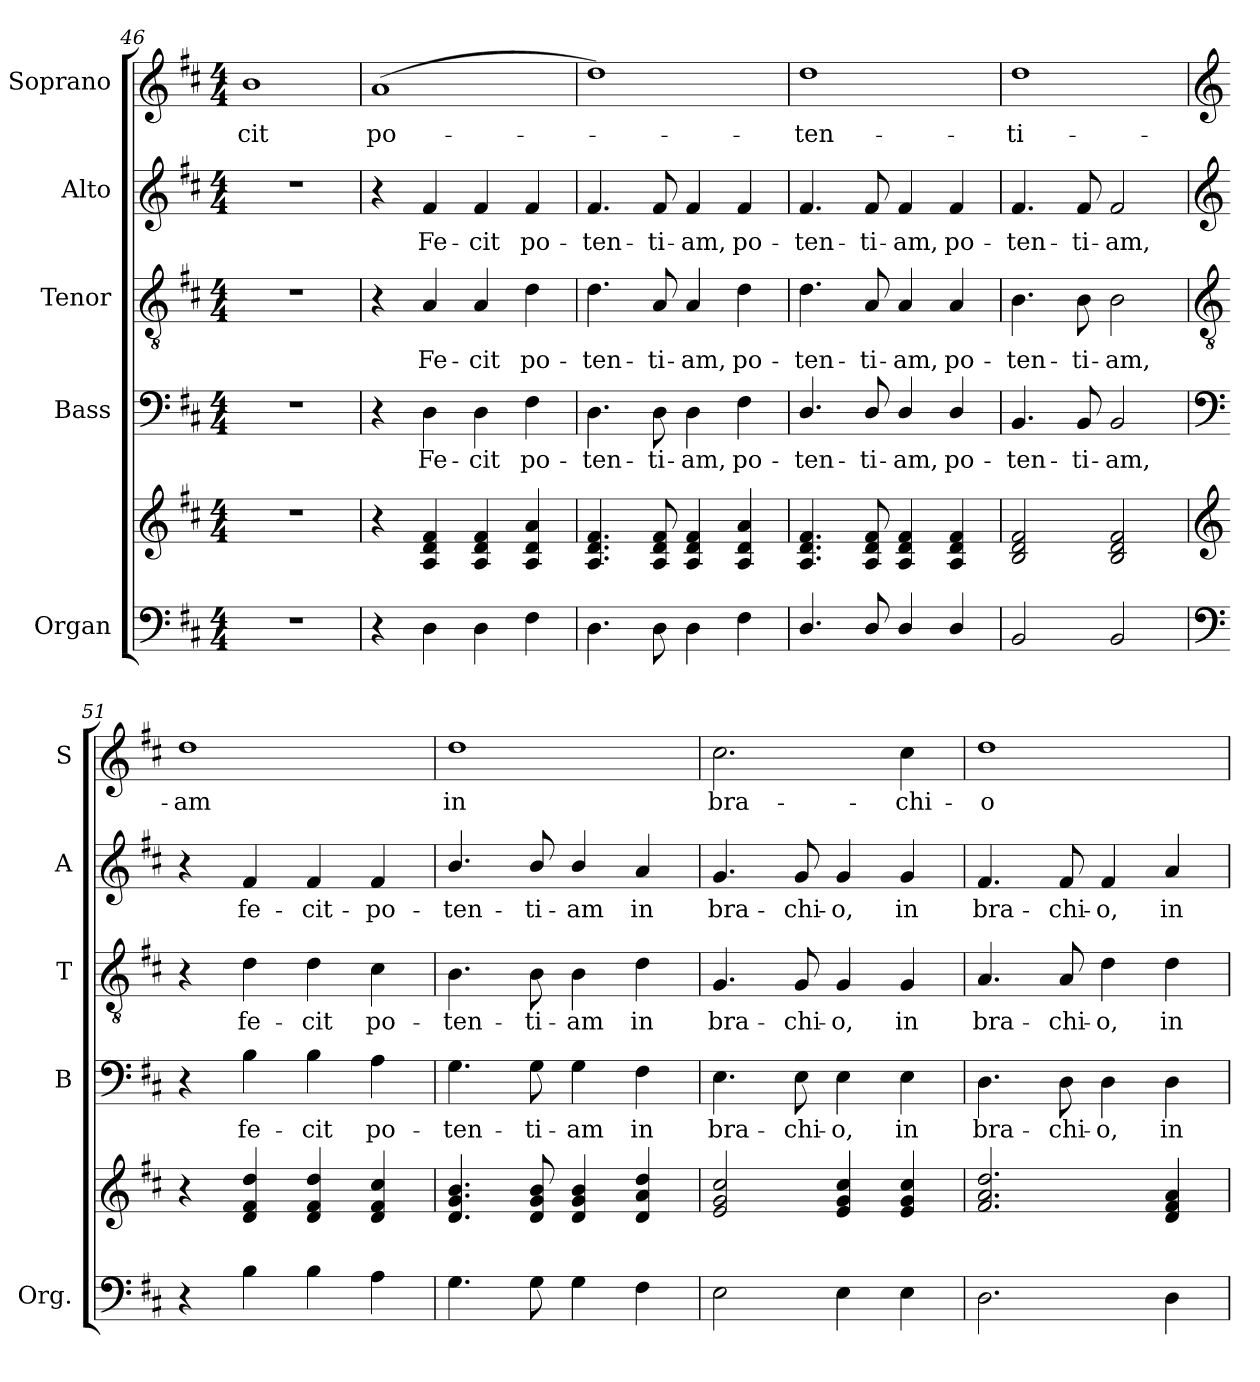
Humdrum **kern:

**kern	**kern	**kern	**text	**kern	**text	**kern	**text	**kern	**text
*part5	*part5	*part4	*part4	*part3	*part3	*part2	*part2	*part1	*part1
*staff6	*staff5	*staff4	*staff4	*staff3	*staff3	*staff2	*staff2	*staff1	*staff1
*I"Organ	*	*I"Bass	*	*I"Tenor	*	*I"Alto	*	*I"Soprano	*
*I'Org.	*	*I'B	*	*I'T	*	*I'A	*	*I'S	*
*clefF4	*clefG2	*clefF4	*	*clefGv2	*	*clefG2	*	*clefG2	*
*k[f#c#]	*k[f#c#]	*k[f#c#]	*	*k[f#c#]	*	*k[f#c#]	*	*k[f#c#]	*
*M4/4	*M4/4	*M4/4	*	*M4/4	*	*M4/4	*	*M4/4	*
=46	=46	=46	=46	=46	=46	=46	=46	=46	=46
1r	1r	1r	.	1r	.	1r	.	1b	cit
=47	=47	=47	=47	=47	=47	=47	=47	=47	=47
4r	4r	4r	.	4r	.	4r	.	(1a	po-
4D\	4A/ 4d/ 4f#/	4D\	Fe-	4A/	Fe-	4f#/	Fe-	.	.
4D\	4A/ 4d/ 4f#/	4D\	cit	4A/	cit	4f#/	cit	.	.
4F#\	4A/ 4d/ 4a/	4F#\	po-	4d\	po-	4f#/	po-	.	.
=48	=48	=48	=48	=48	=48	=48	=48	=48	=48
4.D\	4.A/ 4.d/ 4.f#/	4.D\	ten-	4.d\	ten-	4.f#/	ten-	1dd)	.
8D\	8A/ 8d/ 8f#/	8D\	ti-	8A/	ti-	8f#/	ti-	.	.
4D\	4A/ 4d/ 4f#/	4D\	am,	4A/	am,	4f#/	am,	.	.
4F#\	4A/ 4d/ 4a/	4F#\	po-	4d\	po-	4f#/	po-	.	.
=49	=49	=49	=49	=49	=49	=49	=49	=49	=49
4.D/	4.A/ 4.d/ 4.f#/	4.D/	ten-	4.d\	ten-	4.f#/	ten-	1dd	ten-
8D/	8A/ 8d/ 8f#/	8D/	ti-	8A/	ti-	8f#/	ti-	.	.
4D/	4A/ 4d/ 4f#/	4D/	am,	4A/	am,	4f#/	am,	.	.
4D/	4A/ 4d/ 4f#/	4D/	po-	4A/	po-	4f#/	po-	.	.
=50	=50	=50	=50	=50	=50	=50	=50	=50	=50
2BB/	2B/ 2d/ 2f#/	4.BB/	ten-	4.B\	ten-	4.f#/	ten-	1dd	ti-
.	.	8BB/	ti-	8B\	ti-	8f#/	ti-	.	.
2BB/	2B/ 2d/ 2f#/	2BB/	am,	2B\	am,	2f#/	am,	.	.
!!LO:LB:g=z
=51	=51	=51	=51	=51	=51	=51	=51	=51	=51
*clefF4	*clefG2	*clefF4	*	*clefGv2	*	*clefG2	*	*clefG2	*
4r	4r	4r	.	4r	.	4r	.	1dd	am
4B\	4d/ 4f#/ 4dd/	4B\	fe-	4d\	fe-	4f#/	fe-	.	.
4B\	4d/ 4f#/ 4dd/	4B\	cit	4d\	cit	4f#/	cit-	.	.
4A\	4d/ 4f#/ 4cc#/	4A\	po-	4c#\	po-	4f#/	po-	.	.
=52	=52	=52	=52	=52	=52	=52	=52	=52	=52
4.G\	4.d/ 4.g/ 4.b/	4.G\	ten-	4.B\	ten-	4.b/	ten-	1dd	in
8G\	8d/ 8g/ 8b/	8G\	ti-	8B\	ti-	8b/	ti-	.	.
4G\	4d/ 4g/ 4b/	4G\	am	4B\	am	4b/	am	.	.
4F#\	4d/ 4a/ 4dd/	4F#\	in	4d\	in	4a/	in	.	.
=53	=53	=53	=53	=53	=53	=53	=53	=53	=53
2E\	2e/ 2g/ 2cc#/	4.E\	bra-	4.G/	bra-	4.g/	bra-	2.cc#\	bra-
.	.	8E\	chi-	8G/	chi-	8g/	chi-	.	.
4E\	4e/ 4g/ 4cc#/	4E\	o,	4G/	o,	4g/	o,	.	.
4E\	4e/ 4g/ 4cc#/	4E\	in	4G/	in	4g/	in	4cc#\	chi-
=54	=54	=54	=54	=54	=54	=54	=54	=54	=54
2.D\	2.f#/ 2.a/ 2.dd/	4.D\	bra-	4.A/	bra-	4.f#/	bra-	1dd	o
.	.	8D\	chi-	8A/	chi-	8f#/	chi-	.	.
.	.	4D\	o,	4d\	o,	4f#/	o,	.	.
4D\	4d/ 4f#/ 4a/	4D\	in	4d\	in	4a/	in	.	.
=	=	=	=	=	=	=	=	=	=
*-	*-	*-	*-	*-	*-	*-	*-	*-	*-
